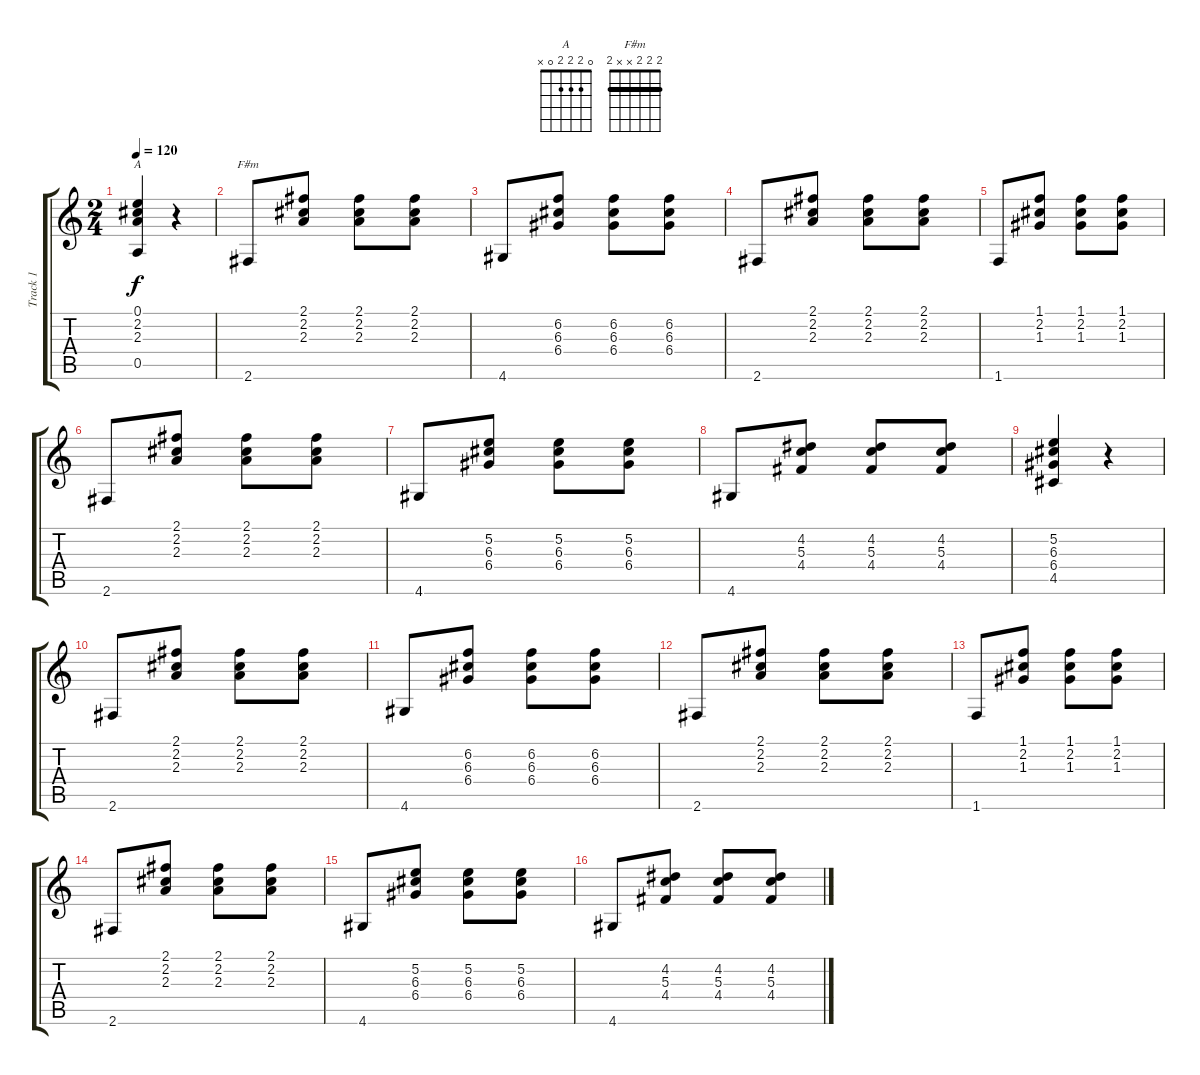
\track ("Track 1" "Track 1") {instrument acousticguitarnylon}
\staff {score tabs}
\tuning (E4 B3 G3 D3 A2 E2) {hide}
\chord ("A" 0 2 2 2 0 x)
\chord ("F#m" 2 2 2 x x 2) {barre 2}
\ts (2 4)
\tempo 120
\clef g2
\ks c
(0.1 2.2 2.3 0.5).4{ch "A" dy f} r.4 |
2.6.8{ch "F#m"} (2.1 2.2 2.3).8 (2.1 2.2 2.3).8 (2.1 2.2 2.3).8 |
4.6.8 (6.2 6.3 6.4).8 (6.2 6.3 6.4).8 (6.2 6.3 6.4).8 |
2.6.8 (2.1 2.2 2.3).8 (2.1 2.2 2.3).8 (2.1 2.2 2.3).8 |
1.6.8 (1.1 2.2 1.3).8 (1.1 2.2 1.3).8 (1.1 2.2 1.3).8 |
2.6.8 (2.1 2.2 2.3).8 (2.1 2.2 2.3).8 (2.1 2.2 2.3).8 |
4.6.8 (5.2 6.3 6.4).8 (5.2 6.3 6.4).8 (5.2 6.3 6.4).8 |
4.6.8 (4.2 5.3 4.4).8 (4.2 5.3 4.4).8 (4.2 5.3 4.4).8 |
(5.2 6.3 6.4 4.5).4 r.4 |
2.6.8 (2.1 2.2 2.3).8 (2.1 2.2 2.3).8 (2.1 2.2 2.3).8 |
4.6.8 (6.2 6.3 6.4).8 (6.2 6.3 6.4).8 (6.2 6.3 6.4).8 |
2.6.8 (2.1 2.2 2.3).8 (2.1 2.2 2.3).8 (2.1 2.2 2.3).8 |
1.6.8 (1.1 2.2 1.3).8 (1.1 2.2 1.3).8 (1.1 2.2 1.3).8 |
2.6.8 (2.1 2.2 2.3).8 (2.1 2.2 2.3).8 (2.1 2.2 2.3).8 |
4.6.8 (5.2 6.3 6.4).8 (5.2 6.3 6.4).8 (5.2 6.3 6.4).8 |
4.6.8 (4.2 5.3 4.4).8 (4.2 5.3 4.4).8 (4.2 5.3 4.4).8
